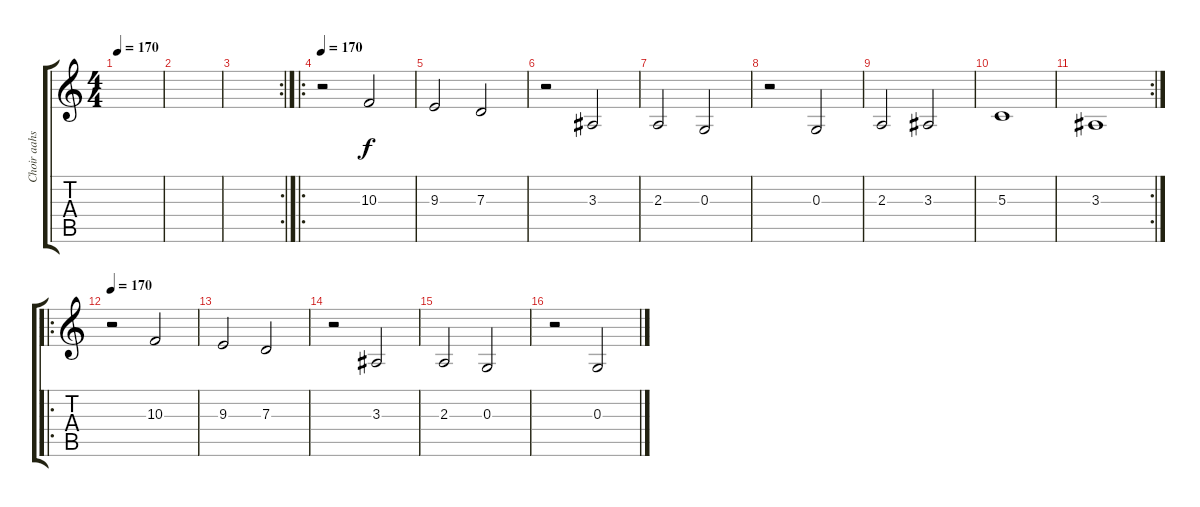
\track ("Choir aahs" "Choir aahs") {instrument choiraahs}
\staff {score tabs}
\tuning (E4 B3 G3 D3 A2 E2) {hide}
\ts (4 4)
\tempo 170
\clef g2
\ks c
|
|
\rc 2
|
\ro
\tempo 170
r.2 10.3.2 |
9.3.2 7.3.2 |
r.2 3.3.2 |
2.3.2 0.3.2 |
r.2 0.3.2 |
2.3.2 3.3.2 |
5.3.1 |
\rc 2
3.3.1 |
\ro
\tempo 170
r.2 10.3.2 |
9.3.2 7.3.2 |
r.2 3.3.2 |
2.3.2 0.3.2 |
r.2 0.3.2
